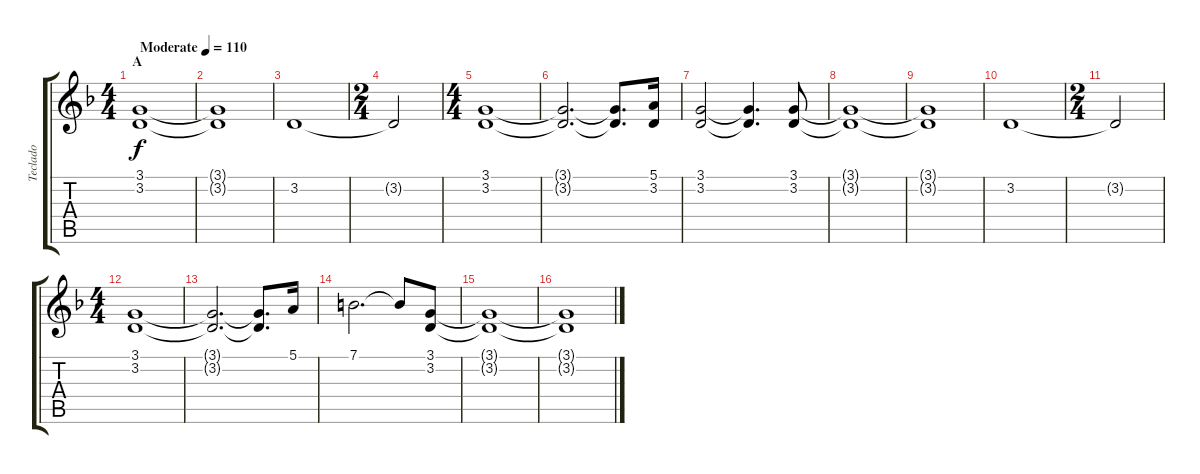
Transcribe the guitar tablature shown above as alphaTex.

\track ("Teclado" "Teclado") {instrument stringensemble1}
\staff {score tabs}
\tuning (E4 B3 G3 D3 A2 E2) {hide}
\ts (4 4)
\section ("" "A")
\tempo (110 "Moderate")
\clef g2
\ks f
(3.1 3.2).1{dy f instrument stringensemble1} |
(3.1{t} 3.2{t}).1 |
3.2.1 |
\ts (2 4)
3.2{t}.2 |
\ts (4 4)
(3.1 3.2).1 |
(3.1{t} 3.2{t}).2{d} (3.1{t} 3.2{t}).8{d} (5.1 3.2).16 |
(3.1 3.2).2 (3.1{t} 3.2{t}).4{d} (3.1 3.2).8 |
(3.1{t} 3.2{t}).1 |
(3.1{t} 3.2{t}).1 |
3.2.1 |
\ts (2 4)
3.2{t}.2 |
\ts (4 4)
(3.1 3.2).1 |
(3.1{t} 3.2{t}).2{d} (3.1{t} 3.2{t}).8{d} 5.1.16 |
7.1.2{d} 7.1{t}.8 (3.1 3.2).8 |
(3.1{t} 3.2{t}).1 |
(3.1{t} 3.2{t}).1
